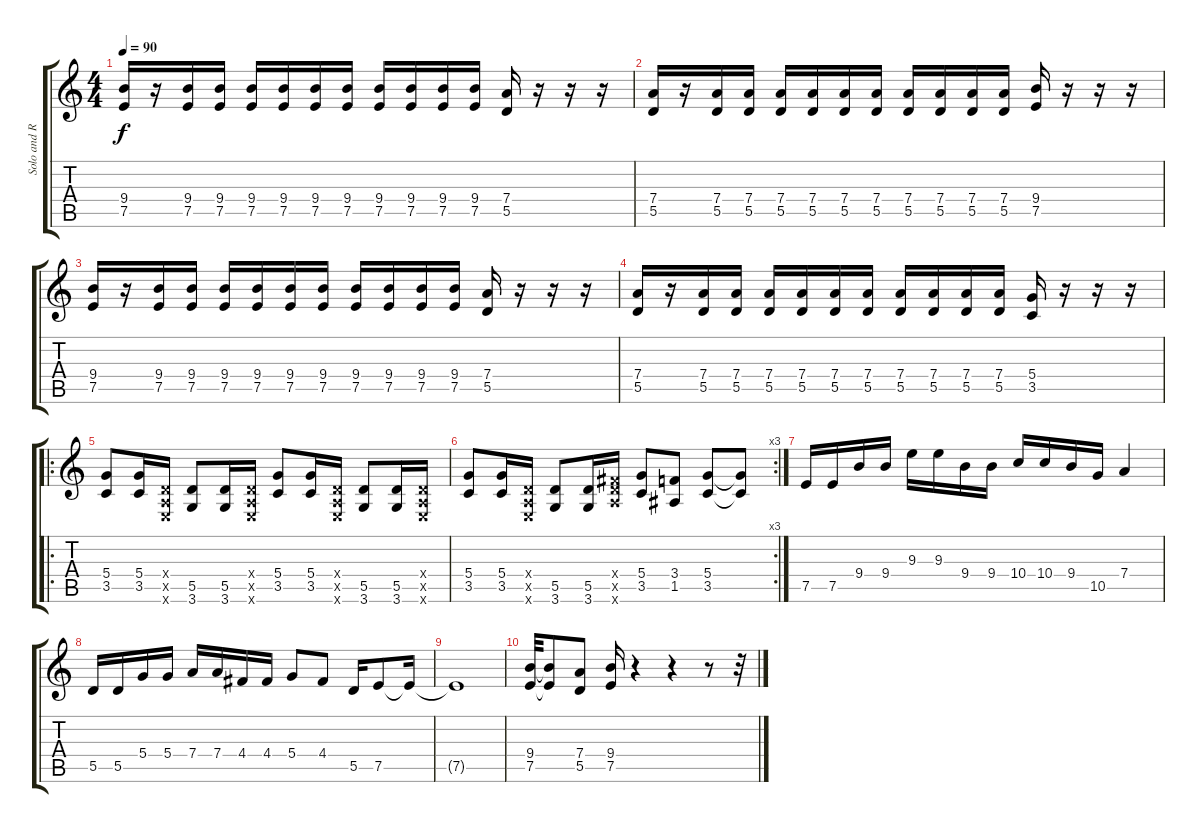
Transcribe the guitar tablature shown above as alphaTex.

\track ("Solo and Rytm guitar" "Solo and R") {instrument overdrivenguitar}
\staff {score tabs}
\tuning (E4 B3 G3 D3 A2 E2) {hide}
\ts (4 4)
\tempo 90
\clef g2
\ks c
(9.4 7.5).16{dy f} r.16 (9.4 7.5).16 (9.4 7.5).16 (9.4 7.5).16 (9.4 7.5).16 (9.4 7.5).16 (9.4 7.5).16 (9.4 7.5).16 (9.4 7.5).16 (9.4 7.5).16 (9.4 7.5).16 (7.4 5.5).16 r.16 r.16 r.16 |
(7.4 5.5).16 r.16 (7.4 5.5).16 (7.4 5.5).16 (7.4 5.5).16 (7.4 5.5).16 (7.4 5.5).16 (7.4 5.5).16 (7.4 5.5).16 (7.4 5.5).16 (7.4 5.5).16 (7.4 5.5).16 (9.4 7.5).16 r.16 r.16 r.16 |
(9.4 7.5).16 r.16 (9.4 7.5).16 (9.4 7.5).16 (9.4 7.5).16 (9.4 7.5).16 (9.4 7.5).16 (9.4 7.5).16 (9.4 7.5).16 (9.4 7.5).16 (9.4 7.5).16 (9.4 7.5).16 (7.4 5.5).16 r.16 r.16 r.16 |
(7.4 5.5).16 r.16 (7.4 5.5).16 (7.4 5.5).16 (7.4 5.5).16 (7.4 5.5).16 (7.4 5.5).16 (7.4 5.5).16 (7.4 5.5).16 (7.4 5.5).16 (7.4 5.5).16 (7.4 5.5).16 (5.4 3.5).16 r.16 r.16 r.16 |
\ro
(5.4 3.5).8 (5.4 3.5).16 (0.4{x} 0.5{x} 0.6{x}).16 (5.5 3.6).8 (5.5 3.6).16 (0.4{x} 0.5{x} 0.6{x}).16 (5.4 3.5).8 (5.4 3.5).16 (0.4{x} 0.5{x} 0.6{x}).16 (5.5 3.6).8 (5.5 3.6).16 (0.4{x} 0.5{x} 0.6{x}).16 |
\rc 3
(5.4 3.5).8 (5.4 3.5).16 (0.4{x} 0.5{x} 0.6{x}).16 (5.5 3.6).8 (5.5 3.6).16 (0.4{x} 0.5{x} 14.6{x}).16 (5.4 3.5).8 (3.4 1.5).8 (5.4 3.5).8 (5.4{t} 3.5{t}).8 |
7.5.16 7.5.16 9.4.16 9.4.16 9.3.16 9.3.16 9.4.16 9.4.16 10.4.16 10.4.16 9.4.16 10.5.16 7.4.4 |
5.5.16 5.5.16 5.4.16 5.4.16 7.4.16 7.4.16 4.4.16 4.4.16 5.4.8 4.4.8 5.5.16 7.5.8 7.5{t}.16 |
7.5{t}.1 |
(9.4 7.5).32 (9.4{t} 7.5{t}).8 (7.4 5.5).8 (9.4 7.5).16 r.4 r.4 r.8 r.32
